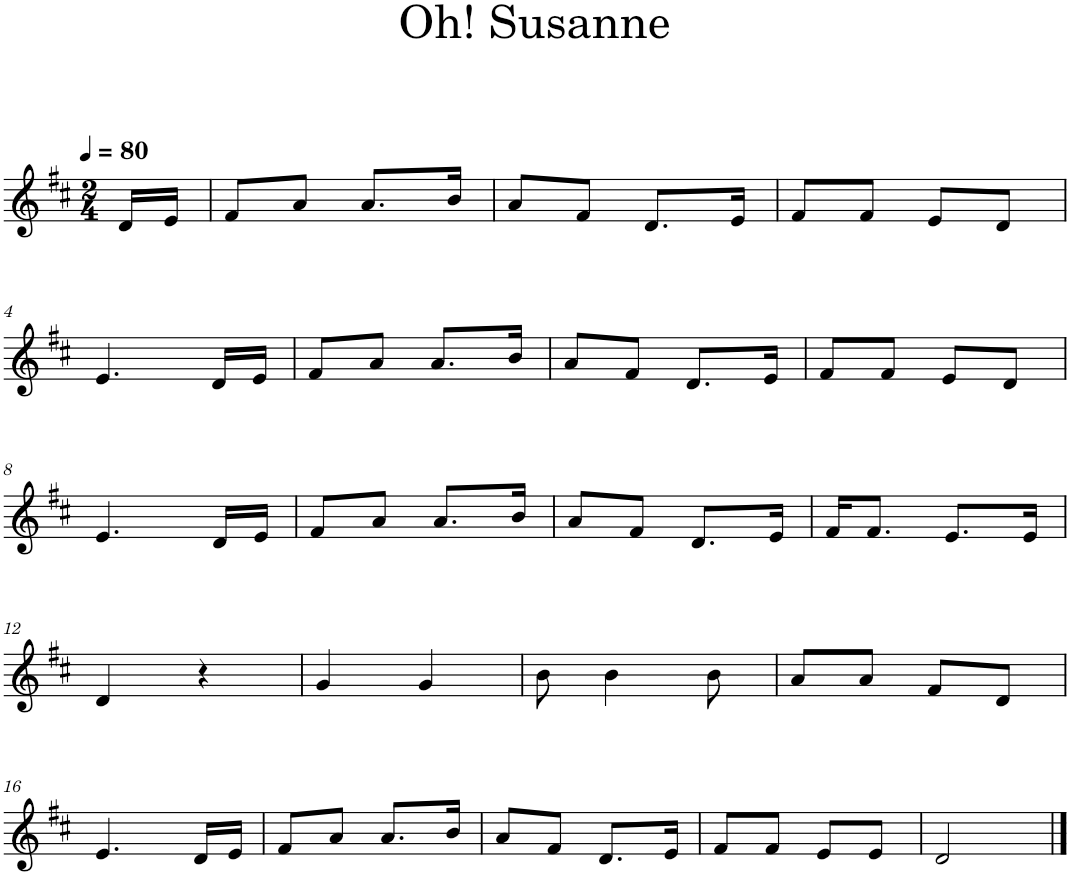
**kern
*part1
*staff1
*I"Flute
*I'Fl.
*clefG2
*k[f#c#]
*M2/4
*MM80
=
16d/LL
16e/JJ
=1
8f#/L
8a/J
8.a/L
16b/Jk
=2
8a/L
8f#/J
8.d/L
16e/Jk
=3
8f#/L
8f#/J
8e/L
8d/J
!!LO:LB:g=z
=4
4.e/
16d/LL
16e/JJ
=5
8f#/L
8a/J
8.a/L
16b/Jk
=6
8a/L
8f#/J
8.d/L
16e/Jk
=7
8f#/L
8f#/J
8e/L
8d/J
!!LO:LB:g=z
=8
4.e/
16d/LL
16e/JJ
=9
8f#/L
8a/J
8.a/L
16b/Jk
=10
8a/L
8f#/J
8.d/L
16e/Jk
=11
16f#/KL
8.f#/J
8.e/L
16e/Jk
!!LO:LB:g=z
=12
4d/
4r
=13
4g/
4g/
=14
8b\
4b\
8b\
=15
8a/L
8a/J
8f#/L
8d/J
!!LO:LB:g=z
=16
4.e/
16d/LL
16e/JJ
=17
8f#/L
8a/J
8.a/L
16b/Jk
=18
8a/L
8f#/J
8.d/L
16e/Jk
=19
8f#/L
8f#/J
8e/L
8e/J
=20
2d/
==
*-
